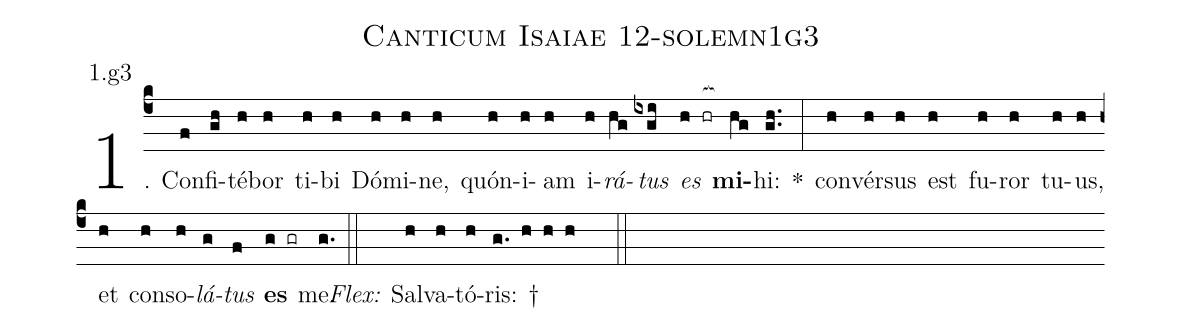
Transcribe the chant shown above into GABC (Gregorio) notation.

name: Canticum Isaiae 12-solemn1g3;
annotation: 1.g3;
%%
(c4)1. Con(f)fi(gh)té(h)bor(h) ti(h)bi(h) Dó(h)mi(h)ne,(h) quón(h)i(h)am(h) i(h)<i>rá</i>(hg)<i>tus</i>(ixgi) <i>es</i>(h hr[ocb:1{]) <b>mi</b>(hg[ocb:0}])hi:(gh..) *(:) con(h)vér(h)sus(h) est(h) fu(h)ror(h) tu(h)us,(h) et(h) con(h)so(h)<i>lá</i>(g)<i>tus</i>(f) <b>es</b>(g gr) me.(g.) (::)
<i>Flex:</i>()  Sal(h)va(h)tó(h)ris: †(g. h h h  ::)
